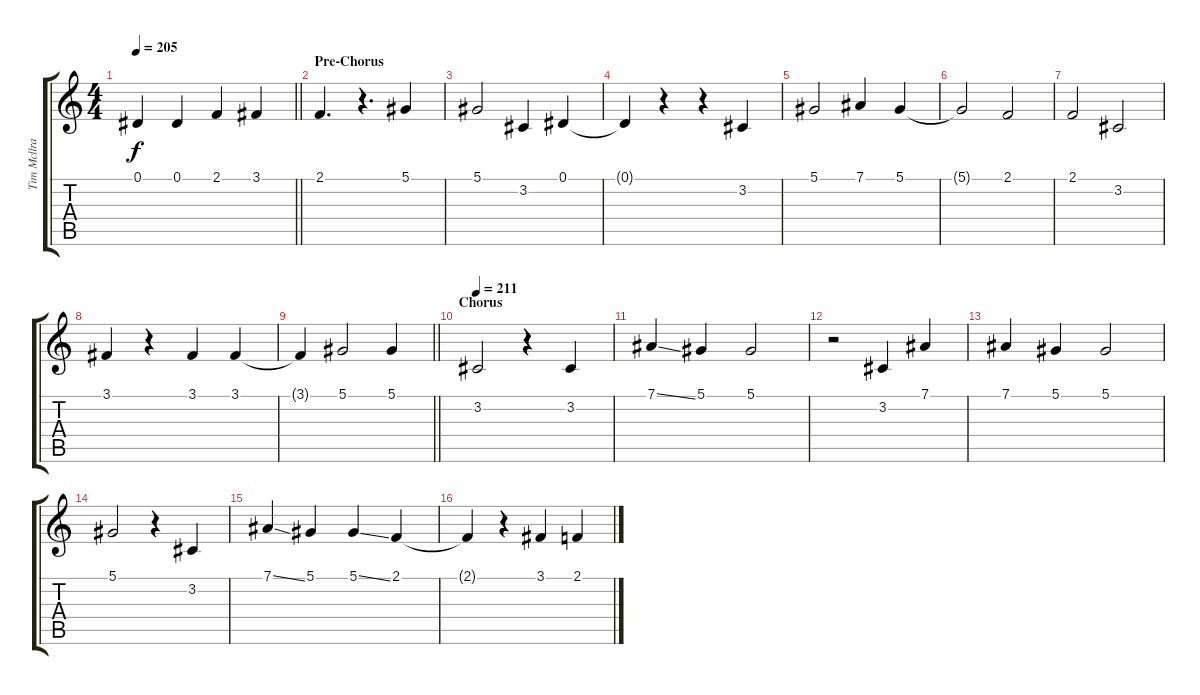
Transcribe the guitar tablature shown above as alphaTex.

\track ("Tim Mcllrath - Vocals" "Tim Mcllra") {instrument altosax}
\staff {score tabs}
\tuning (Eb4 Bb3 Gb3 Db3 Ab2 Eb2) {hide}
\ts (4 4)
\tempo 205
\clef g2
\barLineRight lightlight
\ks c
0.1{t}.4{dy f} 0.1.4 2.1.4 3.1.4 |
\section ("" "Pre-Chorus")
2.1.4{d} r.4{d} 5.1.4 |
5.1.2 3.2.4 0.1.4 |
0.1{t}.4 r.4 r.4 3.2.4 |
5.1.2 7.1.4 5.1.4 |
5.1{t}.2 2.1.2 |
2.1.2 3.2.2 |
3.1.4 r.4 3.1.4 3.1.4 |
\barLineRight lightlight
3.1{t}.4 5.1.2 5.1.4 |
\section ("" "Chorus")
\tempo 211
3.2.2 r.4 3.2.4 |
7.1{ss}.4 5.1.4 5.1.2 |
r.2 3.2.4 7.1.4 |
7.1.4 5.1.4 5.1.2 |
5.1.2 r.4 3.2.4 |
7.1{ss}.4 5.1.4 5.1{ss}.4 2.1.4 |
2.1{t}.4 r.4 3.1.4 2.1.4
